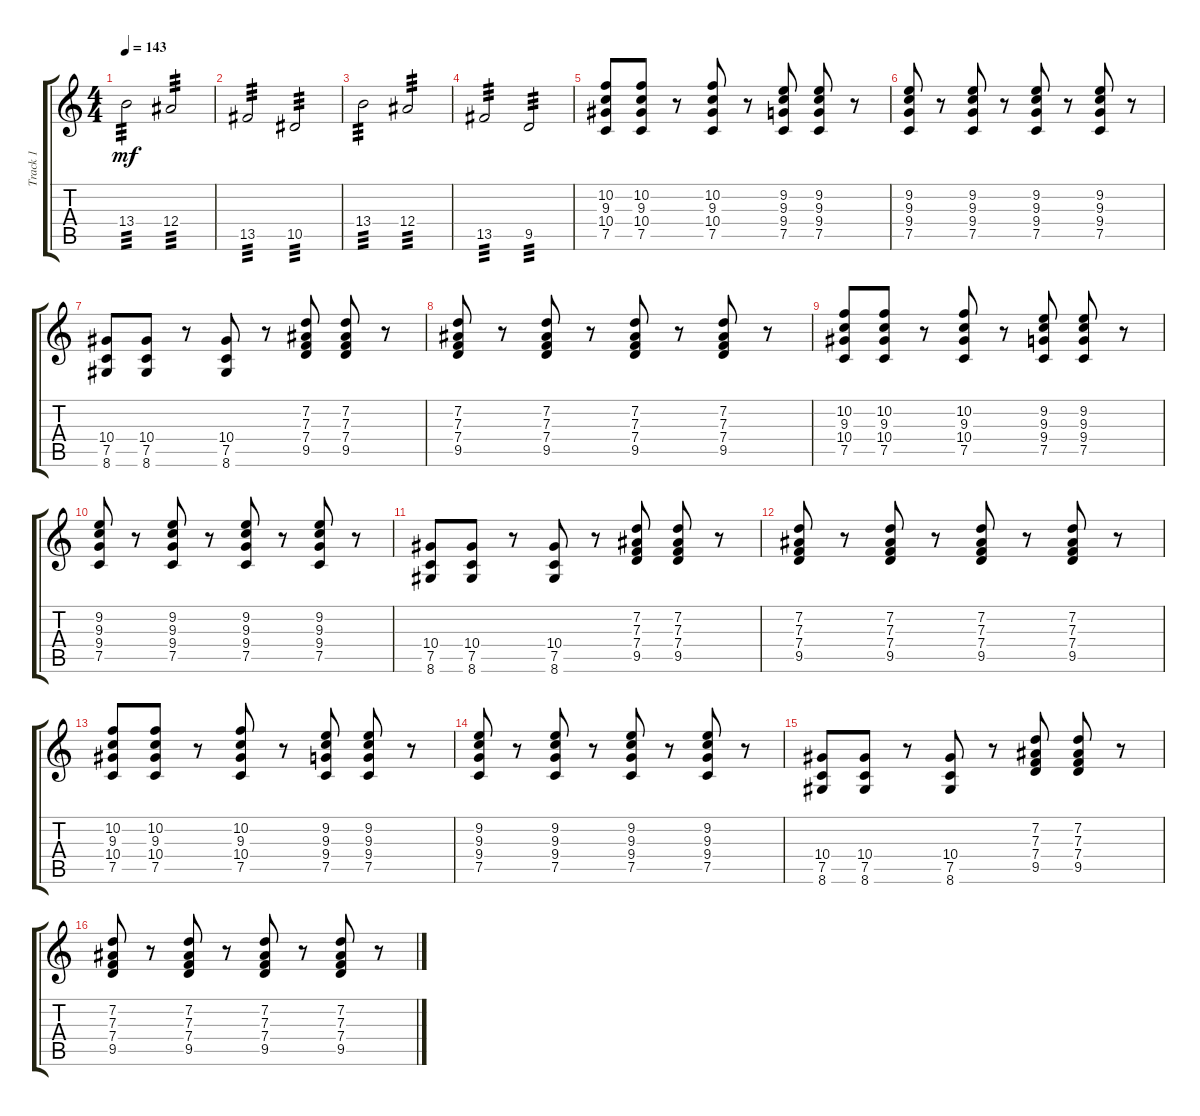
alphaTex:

\track ("Track 1" "Track 1") {instrument distortionguitar}
\staff {score tabs}
\tuning (C4 G3 Eb3 Bb2 F2 C2) {hide}
\ts (4 4)
\tempo 143
\clef g2
\ks c
13.4.2{tp 3 dy mf} 12.4.2{tp 3} |
13.5.2{tp 3} 10.5.2{tp 3} |
13.4.2{tp 3} 12.4.2{tp 3} |
13.5.2{tp 3} 9.5.2{tp 3} |
(10.2 9.3 10.4 7.5).8 (10.2 9.3 10.4 7.5).8 r.8 (10.2 9.3 10.4 7.5).8 r.8 (9.2 9.3 9.4 7.5).8 (9.2 9.3 9.4 7.5).8 r.8 |
(9.2 9.3 9.4 7.5).8 r.8 (9.2 9.3 9.4 7.5).8 r.8 (9.2 9.3 9.4 7.5).8 r.8 (9.2 9.3 9.4 7.5).8 r.8 |
(10.4 7.5 8.6).8 (10.4 7.5 8.6).8 r.8 (10.4 7.5 8.6).8 r.8 (7.2 7.3 7.4 9.5).8 (7.2 7.3 7.4 9.5).8 r.8 |
(7.2 7.3 7.4 9.5).8 r.8 (7.2 7.3 7.4 9.5).8 r.8 (7.2 7.3 7.4 9.5).8 r.8 (7.2 7.3 7.4 9.5).8 r.8 |
(10.2 9.3 10.4 7.5).8 (10.2 9.3 10.4 7.5).8 r.8 (10.2 9.3 10.4 7.5).8 r.8 (9.2 9.3 9.4 7.5).8 (9.2 9.3 9.4 7.5).8 r.8 |
(9.2 9.3 9.4 7.5).8 r.8 (9.2 9.3 9.4 7.5).8 r.8 (9.2 9.3 9.4 7.5).8 r.8 (9.2 9.3 9.4 7.5).8 r.8 |
(10.4 7.5 8.6).8 (10.4 7.5 8.6).8 r.8 (10.4 7.5 8.6).8 r.8 (7.2 7.3 7.4 9.5).8 (7.2 7.3 7.4 9.5).8 r.8 |
(7.2 7.3 7.4 9.5).8 r.8 (7.2 7.3 7.4 9.5).8 r.8 (7.2 7.3 7.4 9.5).8 r.8 (7.2 7.3 7.4 9.5).8 r.8 |
(10.2 9.3 10.4 7.5).8 (10.2 9.3 10.4 7.5).8 r.8 (10.2 9.3 10.4 7.5).8 r.8 (9.2 9.3 9.4 7.5).8 (9.2 9.3 9.4 7.5).8 r.8 |
(9.2 9.3 9.4 7.5).8 r.8 (9.2 9.3 9.4 7.5).8 r.8 (9.2 9.3 9.4 7.5).8 r.8 (9.2 9.3 9.4 7.5).8 r.8 |
(10.4 7.5 8.6).8 (10.4 7.5 8.6).8 r.8 (10.4 7.5 8.6).8 r.8 (7.2 7.3 7.4 9.5).8 (7.2 7.3 7.4 9.5).8 r.8 |
(7.2 7.3 7.4 9.5).8 r.8 (7.2 7.3 7.4 9.5).8 r.8 (7.2 7.3 7.4 9.5).8 r.8 (7.2 7.3 7.4 9.5).8 r.8
